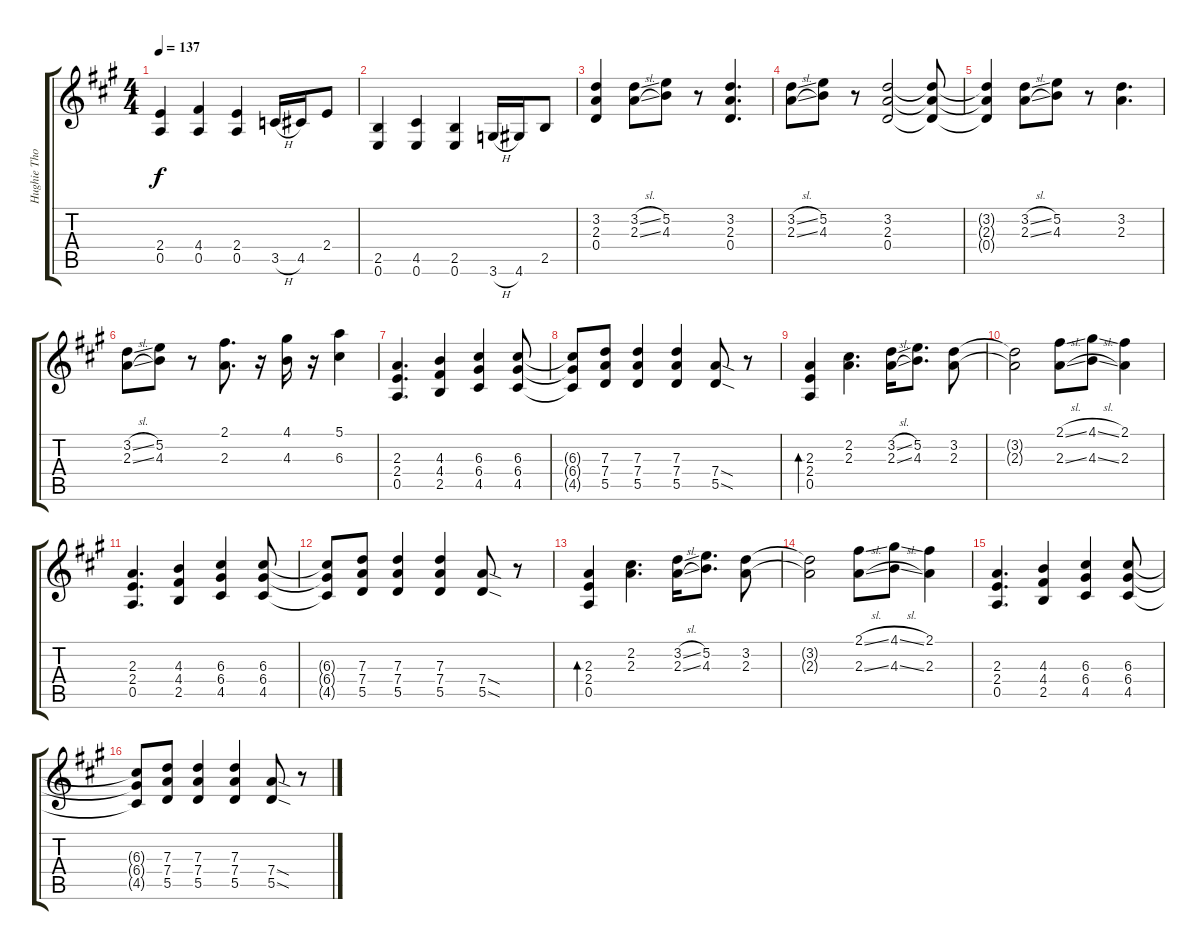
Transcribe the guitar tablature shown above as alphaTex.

\track ("Hughie Thomasson Guitar" "Hughie Tho") {instrument overdrivenguitar}
\staff {score tabs}
\tuning (E4 B3 G3 D3 A2 E2) {hide}
\ts (4 4)
\tempo 137
\clef g2
\ks a
(2.4 0.5).4{dy f} (4.4 0.5).4 (2.4 0.5).4 3.5{h}.16 4.5.16 2.4.8 |
(2.5 0.6).4 (4.5 0.6).4 (2.5 0.6).4 3.6{h}.16 4.6.16 2.5.8 |
(3.2 2.3 0.4).4 (3.2{sl} 2.3{sl}).8 (5.2 4.3).8 r.8 (3.2 2.3 0.4).4{d} |
(3.2{sl} 2.3{sl}).8 (5.2 4.3).8 r.8 (3.2 2.3 0.4).2 (3.2{t} 2.3{t} 0.4{t}).8 |
(3.2{t} 2.3{t} 0.4{t}).4 (3.2{sl} 2.3{sl}).8 (5.2 4.3).8 r.8 (3.2 2.3).4{d} |
(3.2{sl} 2.3{sl}).8 (5.2 4.3).8 r.8 (2.1 2.3).8{d} r.16 (4.1 4.3).16 r.16 (5.1 6.3).4 |
(2.3 2.4 0.5).4{d} (4.3 4.4 2.5).4 (6.3 6.4 4.5).4 (6.3 6.4 4.5).8 |
(6.3{t} 6.4{t} 4.5{t}).8 (7.3 7.4 5.5).8 (7.3 7.4 5.5).4 (7.3 7.4 5.5).4 (7.4{sod} 5.5{sod}).8 r.8 |
(2.3 2.4 0.5).4{bd 60} (2.2 2.3).4{d} (3.2{sl} 2.3{sl}).16 (5.2 4.3).8{d} (3.2 2.3).8 |
(3.2{t} 2.3{t}).2 (2.1{sl} 2.3{sl}).8 (4.1{sl} 4.3{sl}).8 (2.1 2.3).4 |
(2.3 2.4 0.5).4{d} (4.3 4.4 2.5).4 (6.3 6.4 4.5).4 (6.3 6.4 4.5).8 |
(6.3{t} 6.4{t} 4.5{t}).8 (7.3 7.4 5.5).8 (7.3 7.4 5.5).4 (7.3 7.4 5.5).4 (7.4{sod} 5.5{sod}).8 r.8 |
(2.3 2.4 0.5).4{bd 60} (2.2 2.3).4{d} (3.2{sl} 2.3{sl}).16 (5.2 4.3).8{d} (3.2 2.3).8 |
(3.2{t} 2.3{t}).2 (2.1{sl} 2.3{sl}).8 (4.1{sl} 4.3{sl}).8 (2.1 2.3).4 |
(2.3 2.4 0.5).4{d} (4.3 4.4 2.5).4 (6.3 6.4 4.5).4 (6.3 6.4 4.5).8 |
(6.3{t} 6.4{t} 4.5{t}).8 (7.3 7.4 5.5).8 (7.3 7.4 5.5).4 (7.3 7.4 5.5).4 (7.4{sod} 5.5{sod}).8 r.8
